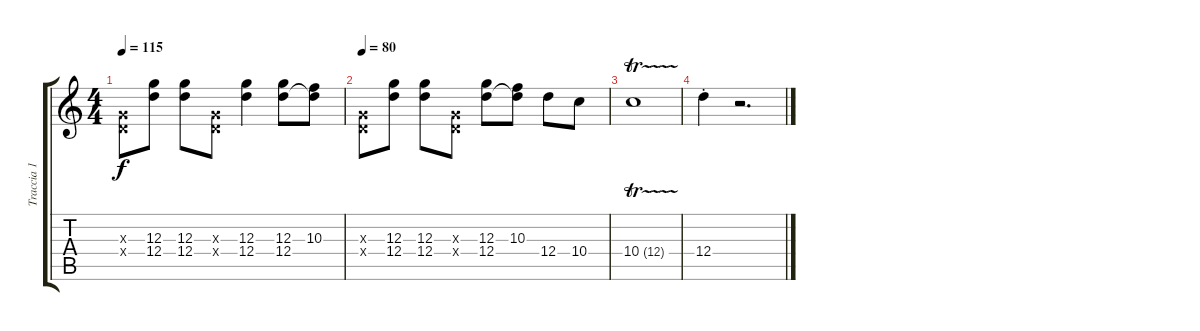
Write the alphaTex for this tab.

\track ("Traccia 1" "Traccia 1") {instrument overdrivenguitar}
\staff {score tabs}
\tuning (E4 B3 G3 D3 A2 E2) {hide}
\ts (4 4)
\tempo 115
\clef g2
\ks c
(0.3{x} 0.4{x}).8{dy f} (12.3 12.4).8 (12.3 12.4).8 (0.3{x} 0.4{x}).8 (12.3 12.4).4 (12.3 12.4).8 (10.3 12.4{t}).8 |
\tempo 80
(0.3{x} 0.4{x}).8 (12.3 12.4).8 (12.3 12.4).8 (0.3{x} 0.4{x}).8 (12.3 12.4).8 (10.3 12.4{t}).8 12.4.8 10.4.8 |
10.4{tr (12 32)}.1 |
12.4{st}.4 r.2{d}
